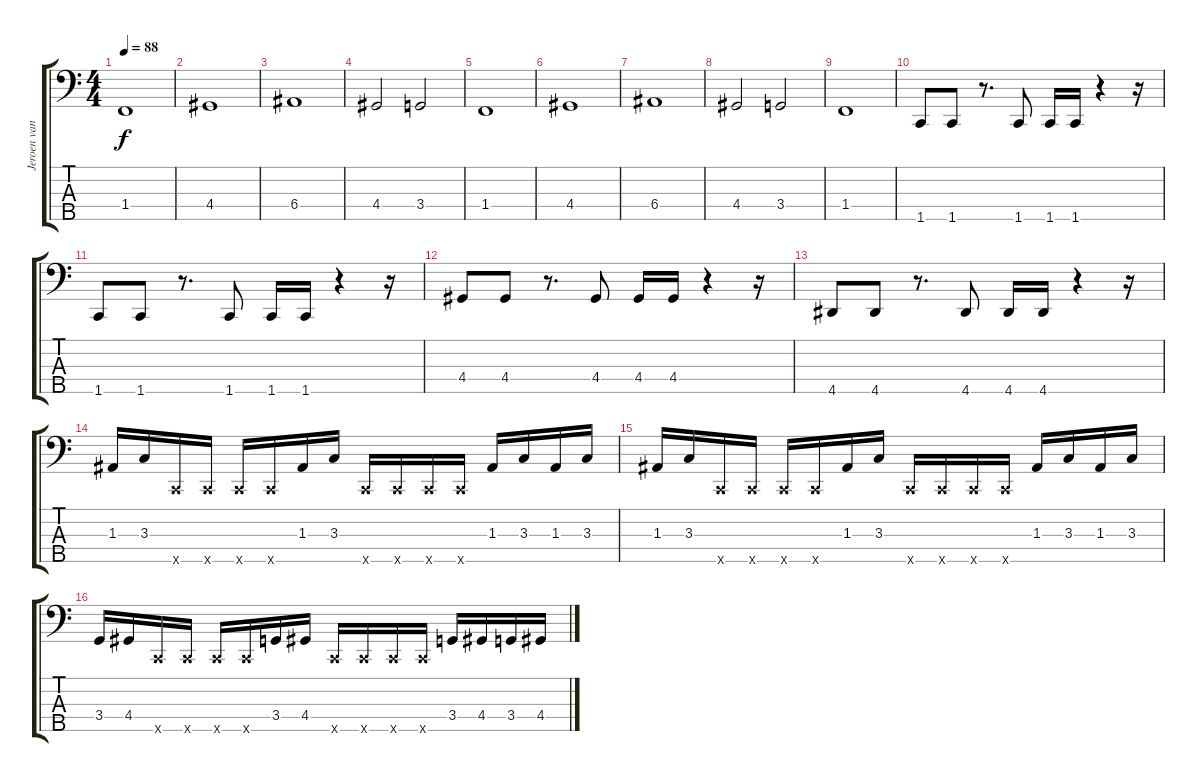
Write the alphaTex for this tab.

\track ("Jeroen van Veen" "Jeroen van") {instrument electricbasspick}
\staff {score tabs}
\tuning (G2 D2 A1 E1 B0) {hide}
\ts (4 4)
\tempo 88
\clef f4
\ks c
1.4.1{dy f} |
4.4.1 |
6.4.1 |
4.4.2 3.4.2 |
1.4.1 |
4.4.1 |
6.4.1 |
4.4.2 3.4.2 |
1.4.1 |
1.5.8 1.5.8 r.8{d} 1.5.8 1.5.16 1.5.16 r.4 r.16 |
1.5.8 1.5.8 r.8{d} 1.5.8 1.5.16 1.5.16 r.4 r.16 |
4.4.8 4.4.8 r.8{d} 4.4.8 4.4.16 4.4.16 r.4 r.16 |
4.5.8 4.5.8 r.8{d} 4.5.8 4.5.16 4.5.16 r.4 r.16 |
1.3.16 3.3.16 1.5{x}.16 1.5{x}.16 1.5{x}.16 1.5{x}.16 1.3.16 3.3.16 1.5{x}.16 1.5{x}.16 1.5{x}.16 1.5{x}.16 1.3.16 3.3.16 1.3.16 3.3.16 |
1.3.16 3.3.16 1.5{x}.16 1.5{x}.16 1.5{x}.16 1.5{x}.16 1.3.16 3.3.16 1.5{x}.16 1.5{x}.16 1.5{x}.16 1.5{x}.16 1.3.16 3.3.16 1.3.16 3.3.16 |
3.4.16 4.4.16 1.5{x}.16 1.5{x}.16 1.5{x}.16 1.5{x}.16 3.4.16 4.4.16 1.5{x}.16 1.5{x}.16 1.5{x}.16 1.5{x}.16 3.4.16 4.4.16 3.4.16 4.4.16
